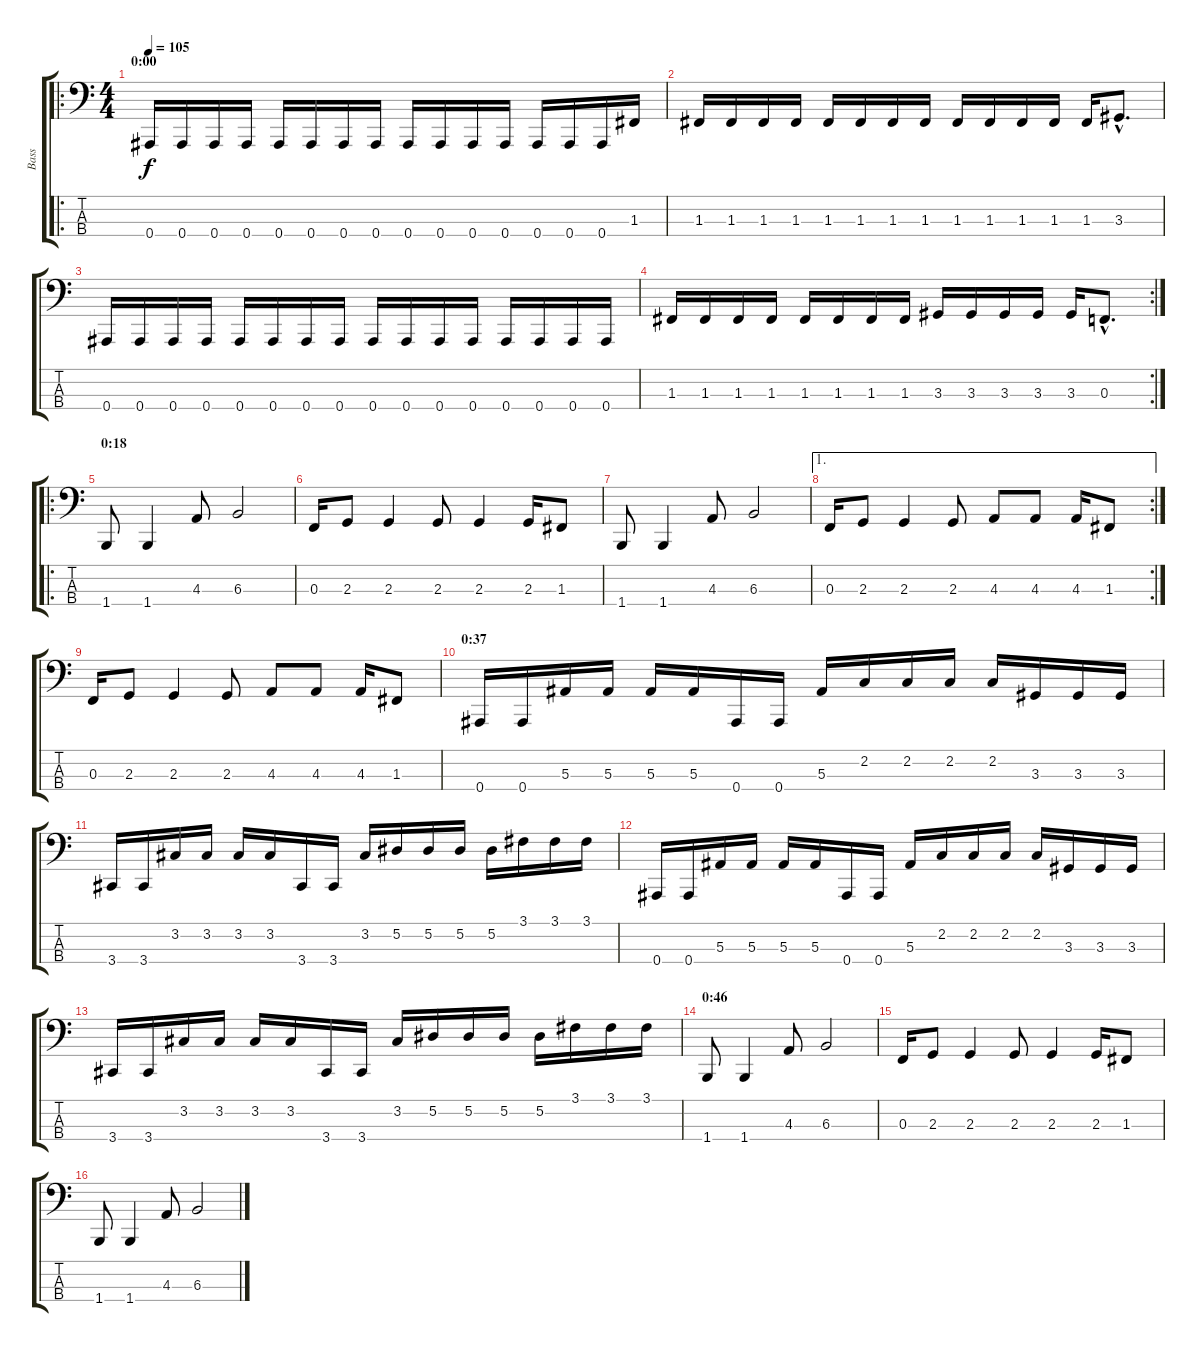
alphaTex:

\track ("Bass" "Bass") {instrument synthbass2}
\staff {score tabs}
\tuning (Eb2 Bb1 F1 Bb0) {hide}
\ro
\ts (4 4)
\section ("" "0:00")
\tempo 105
\clef f4
\ks c
0.4.16{dy f instrument synthbass2} 0.4.16 0.4.16 0.4.16 0.4.16 0.4.16 0.4.16 0.4.16 0.4.16 0.4.16 0.4.16 0.4.16 0.4.16 0.4.16 0.4.16 1.3.16 |
1.3.16 1.3.16 1.3.16 1.3.16 1.3.16 1.3.16 1.3.16 1.3.16 1.3.16 1.3.16 1.3.16 1.3.16 1.3.16 3.3{hac}.8{d} |
0.4.16 0.4.16 0.4.16 0.4.16 0.4.16 0.4.16 0.4.16 0.4.16 0.4.16 0.4.16 0.4.16 0.4.16 0.4.16 0.4.16 0.4.16 0.4.16 |
\rc 2
1.3.16 1.3.16 1.3.16 1.3.16 1.3.16 1.3.16 1.3.16 1.3.16 3.3.16 3.3.16 3.3.16 3.3.16 3.3.16 0.3{hac}.8{d} |
\ro
\section ("" "0:18")
1.4.8 1.4.4 4.3.8 6.3.2 |
0.3.16 2.3.8 2.3.4 2.3.8 2.3.4 2.3.16 1.3.8 |
1.4.8 1.4.4 4.3.8 6.3.2 |
\ae 1
\rc 2
0.3.16 2.3.8 2.3.4 2.3.8 4.3.8 4.3.8 4.3.16 1.3.8 |
0.3.16 2.3.8 2.3.4 2.3.8 4.3.8 4.3.8 4.3.16 1.3.8 |
\section ("" "0:37")
0.4.16 0.4.16 5.3.16 5.3.16 5.3.16 5.3.16 0.4.16 0.4.16 5.3.16 2.2.16 2.2.16 2.2.16 2.2.16 3.3.16 3.3.16 3.3.16 |
3.4.16 3.4.16 3.2.16 3.2.16 3.2.16 3.2.16 3.4.16 3.4.16 3.2.16 5.2.16 5.2.16 5.2.16 5.2.16 3.1.16 3.1.16 3.1.16 |
0.4.16 0.4.16 5.3.16 5.3.16 5.3.16 5.3.16 0.4.16 0.4.16 5.3.16 2.2.16 2.2.16 2.2.16 2.2.16 3.3.16 3.3.16 3.3.16 |
3.4.16 3.4.16 3.2.16 3.2.16 3.2.16 3.2.16 3.4.16 3.4.16 3.2.16 5.2.16 5.2.16 5.2.16 5.2.16 3.1.16 3.1.16 3.1.16 |
\section ("" "0:46")
1.4.8 1.4.4 4.3.8 6.3.2 |
0.3.16 2.3.8 2.3.4 2.3.8 2.3.4 2.3.16 1.3.8 |
1.4.8 1.4.4 4.3.8 6.3.2
